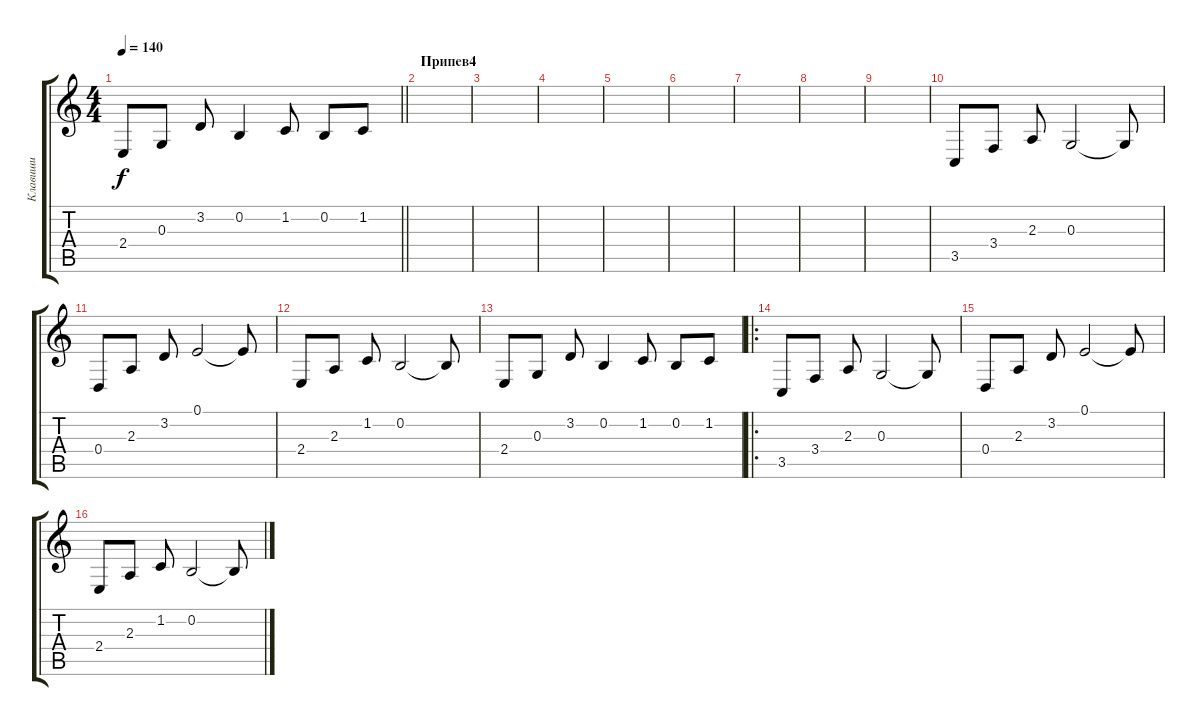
\track ("Клавиши" "Клавиши") {instrument brightacousticpiano}
\staff {score tabs}
\tuning (E4 B3 G3 D3 A2 E2) {hide}
\ts (4 4)
\tempo 140
\clef g2
\barLineRight lightlight
\ks c
2.4.8{dy f} 0.3.8 3.2.8 0.2.4 1.2.8 0.2.8 1.2.8 |
\section ("" "Припев4")
|
|
|
|
|
|
|
|
3.5.8 3.4.8 2.3.8 0.3.2 0.3{t}.8 |
0.4.8 2.3.8 3.2.8 0.1.2 0.1{t}.8 |
2.4.8 2.3.8 1.2.8 0.2.2 0.2{t}.8 |
2.4.8 0.3.8 3.2.8 0.2.4 1.2.8 0.2.8 1.2.8 |
\ro
3.5.8 3.4.8 2.3.8 0.3.2 0.3{t}.8 |
0.4.8 2.3.8 3.2.8 0.1.2 0.1{t}.8 |
2.4.8 2.3.8 1.2.8 0.2.2 0.2{t}.8
